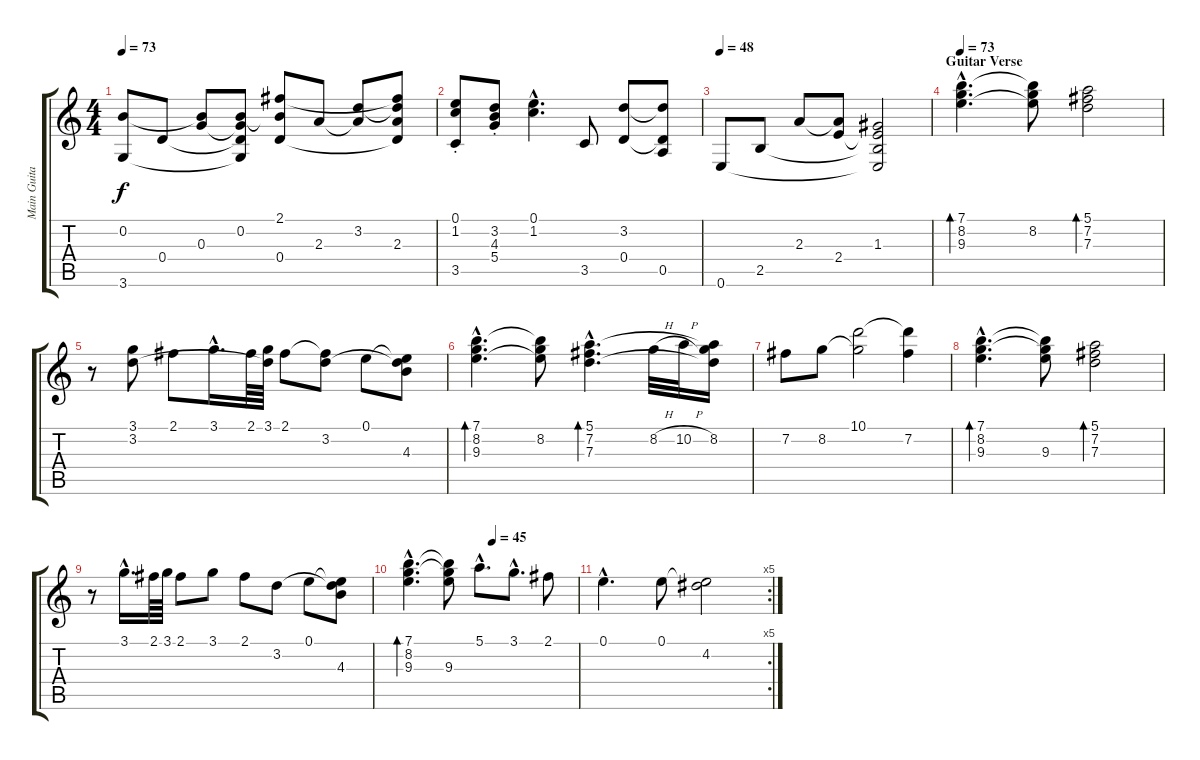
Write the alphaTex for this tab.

\track ("Main Guitar" "Main Guita") {instrument acousticguitarsteel}
\staff {score tabs}
\tuning (E4 B3 G3 D3 A2 E2) {hide}
\ts (4 4)
\tempo 73
\clef g2
\ks c
(0.2 3.6).8{dy f} 0.4.8 (0.2{t} 0.3).8 (0.2 0.3{t} 0.4{t} 3.6{t}).8 (2.1 0.2{t} 0.4).8 2.3.8 (3.2 2.3{t}).8 (2.1{t} 3.2{t} 2.3 0.4{t}).8 |
(0.1{st} 1.2 3.5).8 (3.2{st} 4.3 5.4).8 (0.1{hac} 1.2{hac}).4{d} 3.5.8 (3.2 0.4).8 (3.2{t} 0.4{t} 0.5).8 |
\tempo 48
0.6.8 2.5.8 2.3.8 (2.3{t} 2.4).8 (1.3 2.4{t} 2.5{t} 0.6{t}).2 |
\section ("" "Guitar Verse")
\tempo 73
(7.1{hac} 8.2{hac} 9.3{hac}).4{d bd 120} (7.1{t} 8.2 9.3{t}).8 (5.1 7.2 7.3).2{bd 240} |
r.8 (3.1 3.2).8 2.1.8 3.1{hac}.16{d} 2.1.64 (3.1 3.2{t}).64 2.1.8 (2.1{t} 3.2).8 0.1.8 (0.1{t} 3.2{t} 4.3).8 |
(7.1{hac} 8.2{hac} 9.3{hac}).4{d bd 240} (7.1{t} 8.2 9.3{t}).8 (5.1{hac} 7.2{hac} 7.3{hac}).4{d bd 240} 8.2{h}.32 10.2{h}.32 (5.1{t} 8.2 7.3{t}).16 |
7.2.8 8.2.8 (10.1 8.2{t}).2 (10.1{t} 7.2).4 |
(7.1{hac} 8.2{hac} 9.3{hac}).4{d bd 240} (7.1{t} 8.2{t} 9.3).8 (5.1 7.2 7.3).2{bd 240} |
r.8 3.1{hac}.16{d} 2.1.64 3.1.64 2.1.8 3.1.8 2.1.8 3.2.8 0.1.8 (0.1{t} 3.2{t} 4.3).8 |
\tempo (45 0.5)
(7.1{hac} 8.2{hac} 9.3{hac}).4{d bd 240} (7.1{t} 8.2{t} 9.3).8 5.1{hac}.8{d} 3.1{hac}.8{d} 2.1.8 |
\rc 5
0.1{hac}.4{d} 0.1.8 (0.1{t} 4.2).2
